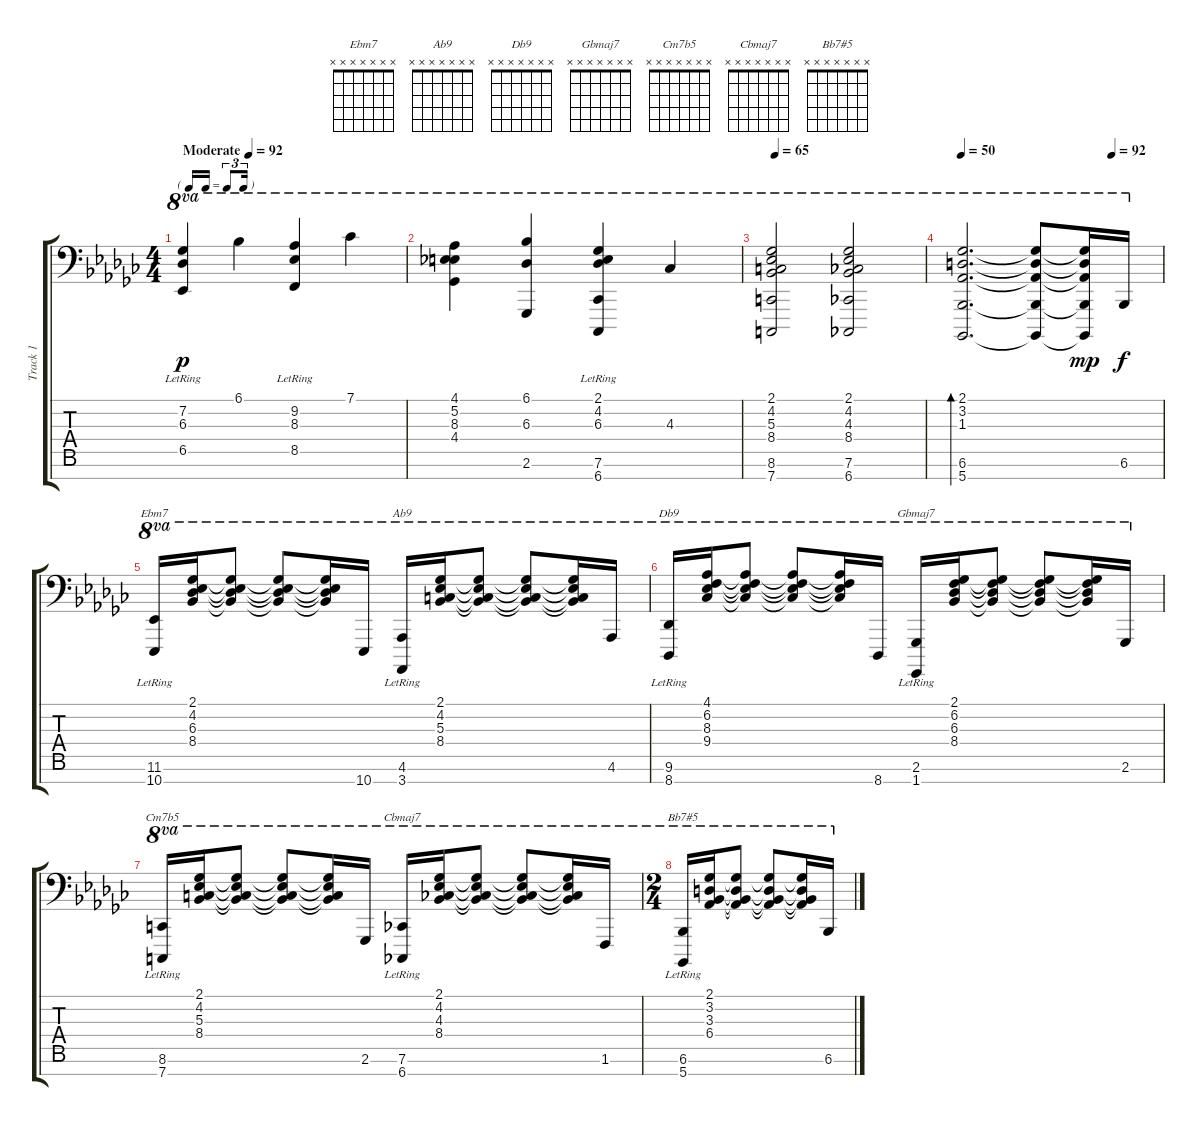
\track ("Track 1" "Track 1") {instrument acousticgrandpiano}
\staff {score tabs}
\tuning (E4 B3 G3 D3 A2 E2 F1) {hide}
\chord ("Ebm7" x x x x x x x)
\chord ("Ab9" x x x x x x x)
\chord ("Db9" x x x x x x x)
\chord ("Gbmaj7" x x x x x x x)
\chord ("Cm7b5" x x x x x x x)
\chord ("Cbmaj7" x x x x x x x)
\chord ("Bb7#5" x x x x x x x)
\ts (4 4)
\tf triplet16th
\tempo (92 "Moderate")
\tempo 85
\tempo (92 "Moderate")
\clef f4
\ks ebminor
(7.2{lr} 6.3{lr} 6.5{lr}).4{ot 8va dy p volume 13 instrument electricgrandpiano} 6.1.4{ot 8va} (9.2{lr} 8.3{lr} 8.5{lr}).4{ot 8va} 7.1.4{ot 8va} |
(4.1 5.2 8.3 4.4).4{ot 8va} (6.1 6.3 2.6).4{ot 8va} (2.1{lr} 4.2{lr} 6.3{lr} 7.6{lr} 6.7{lr}).4{ot 8va} 4.3.4{ot 8va} |
\tempo 65
(2.1 4.2 5.3 8.4 8.6 7.7).2{ot 8va} (2.1 4.2 4.3 8.4 7.6 6.7).2{ot 8va} |
\tempo 50
\tempo (92 0.75)
(2.1 3.2 1.3 6.6 5.7).2{d bd 240 ot 8va} (2.1{t} 3.2{t} 1.3{t} 6.6{t} 5.7{t}).8{ot 8va instrument acousticgrandpiano} (2.1{t} 3.2{t} 1.3{t} 6.6{t} 5.7{t}).16{ot 8va dy mp} 6.6.16{ot 8va dy f} |
(11.6{lr} 10.7{lr}).16{ch "Ebm7" ot 8va} (2.1 4.2 6.3 8.4).16{ot 8va} (2.1{t} 4.2{t} 6.3{t} 8.4{t}).8{ot 8va} (2.1{t} 4.2{t} 6.3{t} 8.4{t}).8{ot 8va} (2.1{t} 4.2{t} 6.3{t} 8.4{t}).16{ot 8va} 10.7.16{ot 8va} (4.6{lr} 3.7{lr}).16{ch "Ab9" ot 8va} (2.1 4.2 5.3 8.4).16{ot 8va} (2.1{t} 4.2{t} 5.3{t} 8.4{t}).8{ot 8va} (2.1{t} 4.2{t} 5.3{t} 8.4{t}).8{ot 8va} (2.1{t} 4.2{t} 5.3{t} 8.4{t}).16{ot 8va} 4.6.16{ot 8va} |
(9.6{lr} 8.7{lr}).16{ch "Db9" ot 8va} (4.1 6.2 8.3 9.4).16{ot 8va} (4.1{t} 6.2{t} 8.3{t} 9.4{t}).8{ot 8va} (4.1{t} 6.2{t} 8.3{t} 9.4{t}).8{ot 8va} (4.1{t} 6.2{t} 8.3{t} 9.4{t}).16{ot 8va} 8.7.16{ot 8va} (2.6{lr} 1.7{lr}).16{ch "Gbmaj7" ot 8va} (2.1 6.2 6.3 8.4).16{ot 8va} (2.1{t} 6.2{t} 6.3{t} 8.4{t}).8{ot 8va} (2.1{t} 6.2{t} 6.3{t} 8.4{t}).8{ot 8va} (2.1{t} 6.2{t} 6.3{t} 8.4{t}).16{ot 8va} 2.6.16{ot 8va} |
(8.6{lr} 7.7{lr}).16{ch "Cm7b5" ot 8va} (2.1 4.2 5.3 8.4).16{ot 8va} (2.1{t} 4.2{t} 5.3{t} 8.4{t}).8{ot 8va} (2.1{t} 4.2{t} 5.3{t} 8.4{t}).8{ot 8va} (2.1{t} 4.2{t} 5.3{t} 8.4{t}).16{ot 8va} 2.6.16{ot 8va} (7.6{lr} 6.7{lr}).16{ch "Cbmaj7" ot 8va} (2.1 4.2 4.3 8.4).16{ot 8va} (2.1{t} 4.2{t} 4.3{t} 8.4{t}).8{ot 8va} (2.1{t} 4.2{t} 4.3{t} 8.4{t}).8{ot 8va} (2.1{t} 4.2{t} 4.3{t} 8.4{t}).16{ot 8va} 1.6.16{ot 8va} |
\ts (2 4)
(6.6{lr} 5.7{lr}).16{ch "Bb7#5" ot 8va} (2.1 3.2 3.3 6.4).16{ot 8va} (2.1{t} 3.2{t} 3.3{t} 6.4{t}).8{ot 8va} (2.1{t} 3.2{t} 3.3{t} 6.4{t}).8{ot 8va} (2.1{t} 3.2{t} 3.3{t} 6.4{t}).16{ot 8va} 6.6.16{ot 8va}
